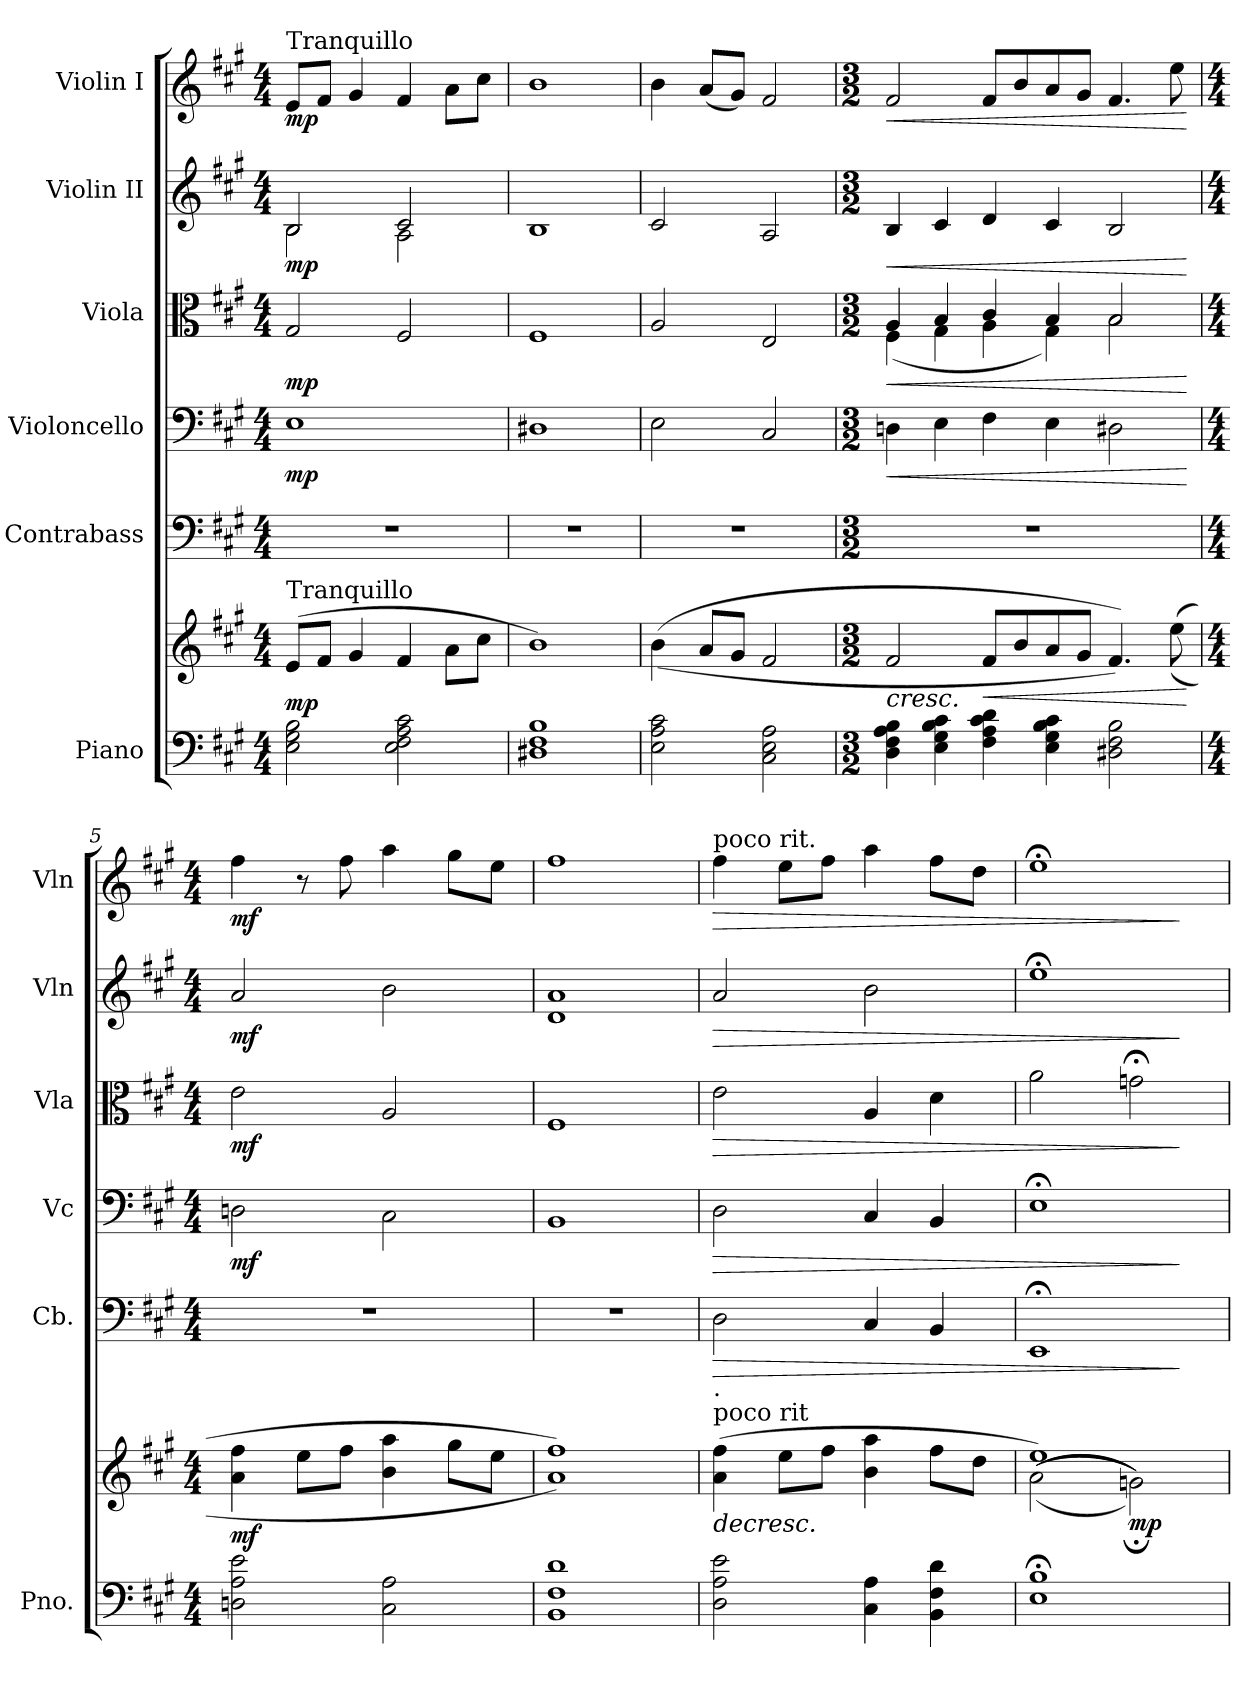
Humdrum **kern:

**kern	**kern	**dynam	**kern	**dynam	**kern	**dynam	**kern	**dynam	**kern	**dynam	**kern	**dynam
*part6	*part6	*part6	*part5	*part5	*part4	*part4	*part3	*part3	*part2	*part2	*part1	*part1
*staff7	*staff6	*staff6/7	*staff5	*staff5	*staff4	*staff4	*staff3	*staff3	*staff2	*staff2	*staff1	*staff1
*I"Piano	*	*	*I"Contrabass	*	*I"Violoncello	*	*I"Viola	*	*I"Violin II	*	*I"Violin I	*
*I'Pno.	*	*	*I'Cb.	*	*I'Vc	*	*I'Vla	*	*I'Vln	*	*I'Vln	*
*clefF4	*clefG2	*	*clefF4	*	*clefF4	*	*clefC3	*	*clefG2	*	*clefG2	*
*	*	*	*ITrd7c12	*	*	*	*	*	*	*	*	*
*k[f#c#g#]	*k[f#c#g#]	*	*k[f#c#g#]	*	*k[f#c#g#]	*	*k[f#c#g#]	*	*k[f#c#g#]	*	*k[f#c#g#]	*
*M4/4	*M4/4	*	*M4/4	*	*M4/4	*	*M4/4	*	*M4/4	*	*M4/4	*
*MM120	*MM120	*	*MM120	*	*MM120	*	*MM120	*	*MM120	*	*MM120	*
=1	=1	=1	=1	=1	=1	=1	=1	=1	=1	=1	=1	=1
*	*	*	*	*	*	*	*	*	*^	*	*	*
!	!	!	!	!	!	!	!	!	!	!	!	!LO:TX:a:t=Tranquillo	!
!	!LO:TX:a:t=Tranquillo	!	!	!	!	!	!	!	!	!	!	!	!
!	!	!LO:DY:a=2	!	!	!	!LO:DY:b	!	!LO:DY:b	!	!	!LO:DY:b	!	!LO:DY:b
2E\<< 2G#\<< 2B\<<	(>8e/L	mp	1r	.	1E	mp	2G#/	mp	2B/	2B\	mp	8e/L	mp
.	8f#/J	.	.	.	.	.	.	.	.	.	.	8f#/J	.
.	4g#/	.	.	.	.	.	.	.	.	.	.	4g#/	.
2E\ 2F#\ 2A\ 2c#\	4f#/	.	.	.	.	.	2F#/	.	2c#/	2A\	.	4f#/	.
.	8a\L	.	.	.	.	.	.	.	.	.	.	8a\L	.
.	8cc#\J	.	.	.	.	.	.	.	.	.	.	8cc#\J	.
=2	=2	=2	=2	=2	=2	=2	=2	=2	=2	=2	=2	=2	=2
1D#X<< 1F#<< 1B<<	1b)	.	1r	.	1D#X	.	1F#	.	1B	1ryy	.	1b	.
*	*	*	*	*	*	*	*	*	*v	*v	*	*	*
=3	=3	=3	=3	=3	=3	=3	=3	=3	=3	=3	=3	=3
2E\ 2A\ 2c#\	(>(>4b\	.	1r	.	2E\	.	2A/	.	2c#/	.	4b\	.
.	8a/L	.	.	.	.	.	.	.	.	.	(<8a/L	.
.	8g#/J	.	.	.	.	.	.	.	.	.	8g#/J)	.
2C#\<< 2E\<< 2A\<<	2f#/	.	.	.	2C#/	.	2E/	.	2A/	.	2f#/	.
=4	=4	=4	=4	=4	=4	=4	=4	=4	=4	=4	=4	=4
*M3/2	*M3/2	*	*M3/2	*	*M3/2	*	*M3/2	*	*M3/2	*	*M3/2	*
!	!	!LO:HP:b	!	!	!	!LO:HP:b	!	!LO:HP:b	!	!LO:HP:b	!	!LO:HP:b
*	*	*	*	*	*^	*	*^	*	*	*	*	*
4D\ 4F#\ 4A\ 4B\	2f#/	<	1.r	.	1.ryy	4Dn\	<	4A/	(<4F#\	<	4B/	<	2f#/	<
4E\ 4G#\ 4B\ 4c#\	.	.	.	.	.	4E\	.	4B/	4G#\	.	4c#/	.	.	.
!	!	!LO:HP:b	!	!	!	!	!	!	!	!	!	!	!	!
4F#\< 4A\< 4c#\< 4d\<	8f#/L	<	.	.	.	4F#\	.	4c#/	4A\	.	4d/	.	8f#/L	.
.	8b/	.	.	.	.	.	.	.	.	.	.	.	8b/	.
4E\ 4G#\ 4B\ 4c#\	8a/	.	.	.	.	4E\	.	4B/	4G#\)	.	4c#/	.	8a/	.
.	8g#/J	.	.	.	.	.	.	.	.	.	.	.	8g#/J	.
2D#X\<< 2F#\<< 2B\<<	4.f#/))	.	.	.	.	2D#X\	.	2B/	2B\	.	2B/	.	4.f#/	.
.	(>(>8ee\	.	.	.	.	.	.	.	.	.	.	.	8ee\	.
*	*	*	*	*	*v	*v	*	*	*	*	*	*	*	*
*	*	*	*	*	*	*	*v	*v	*	*	*	*	*
.	.	[ [	.	.	.	[	.	[	.	[	.	[
=5	=5	=5	=5	=5	=5	=5	=5	=5	=5	=5	=5	=5
*M4/4	*M4/4	*	*M4/4	*	*M4/4	*	*M4/4	*	*M4/4	*	*M4/4	*
*	*	*	*	*	*^	*	*	*	*	*	*	*
!	!	!LO:DY:b	!	!	!	!	!LO:DY:b	!	!LO:DY:b	!	!LO:DY:b	!	!LO:DY:b
2Dn\ 2A\ 2e\	4a\ 4ff#\	mf	1r	.	1ryy	2Dn\	mf	2e\	mf	2a/	mf	4ff#\	mf
.	8ee\L	.	.	.	.	.	.	.	.	.	.	8r	.
.	8ff#\J	.	.	.	.	.	.	.	.	.	.	8ff#\	.
2C#\< 2A\<	4b\ 4aa\	.	.	.	.	2C#\	.	2A/	.	2b\	.	4aa\	.
.	8gg#\L	.	.	.	.	.	.	.	.	.	.	8gg#\L	.
.	8ee\J	.	.	.	.	.	.	.	.	.	.	8ee\J	.
=6	=6	=6	=6	=6	=6	=6	=6	=6	=6	=6	=6	=6	=6
*	*	*	*	*	*	*	*	*	*	*^	*	*	*
1BB 1F# 1d	1a 1ff#))	.	1r	.	1ryy	1BB	.	1F#	.	1a	1d	.	1ff#	.
!!LO:PB:g=z
=7	=7	=7	=7	=7	=7	=7	=7	=7	=7	=7	=7	=7	=7	=7
!	!	!	!	!	!	!	!	!	!	!	!	!	!LO:TX:a:t=poco rit.	!
!	!LO:TX:a:t=poco rit	!	!	!	!	!	!	!	!	!	!	!	!	!
!	!LO:TX:a:t=.	!	!	!	!	!	!	!	!	!	!	!	!	!
!	!	!LO:HP:b	!	!LO:HP:b	!	!	!LO:HP:b	!	!LO:HP:b	!	!	!LO:HP:b	!	!LO:HP:b
*	*	*	*	*	*v	*v	*	*	*	*v	*v	*	*	*
2D\ 2A\ 2e\	(>4a\ 4ff#\	>	2DD\	>	2D\	>	2e\	>	2a/	>	4ff#\	>
.	8ee\L	.	.	.	.	.	.	.	.	.	8ee\L	.
.	8ff#\J	.	.	.	.	.	.	.	.	.	8ff#\J	.
4C#\ 4A\	4b\ 4aa\	.	4CC#/	.	4C#/	.	4A/	.	2b\	.	4aa\	.
4BB\ 4F#\ 4d\	8ff#\L	.	4BBB/	.	4BB/	.	4d\	.	.	.	8ff#\L	.
.	8dd\J	.	.	.	.	.	.	.	.	.	8dd\J	.
=8	=8	=8	=8	=8	=8	=8	=8	=8	=8	=8	=8	=8
*	*^	*	*	*	*	*	*	*	*	*	*	*
1E;< 1B;<	1ee)	(<(<(<(<2a<\	.	1EEE;<	.	1E;<	.	2a\	.	1ee;<	.	1ee;<	.
!	!	!	!LO:DY:b	!	!	!	!	!	!	!	!	!	!
.	.	2gn;\))))	mp	.	.	.	.	2gn;<\	.	.	.	.	.
*	*v	*v	*	*	*	*	*	*	*	*	*	*	*
.	.	]	.	]	.	]	.	]	.	]	.	]
=	=	=	=	=	=	=	=	=	=	=	=	=
*-	*-	*-	*-	*-	*-	*-	*-	*-	*-	*-	*-	*-
